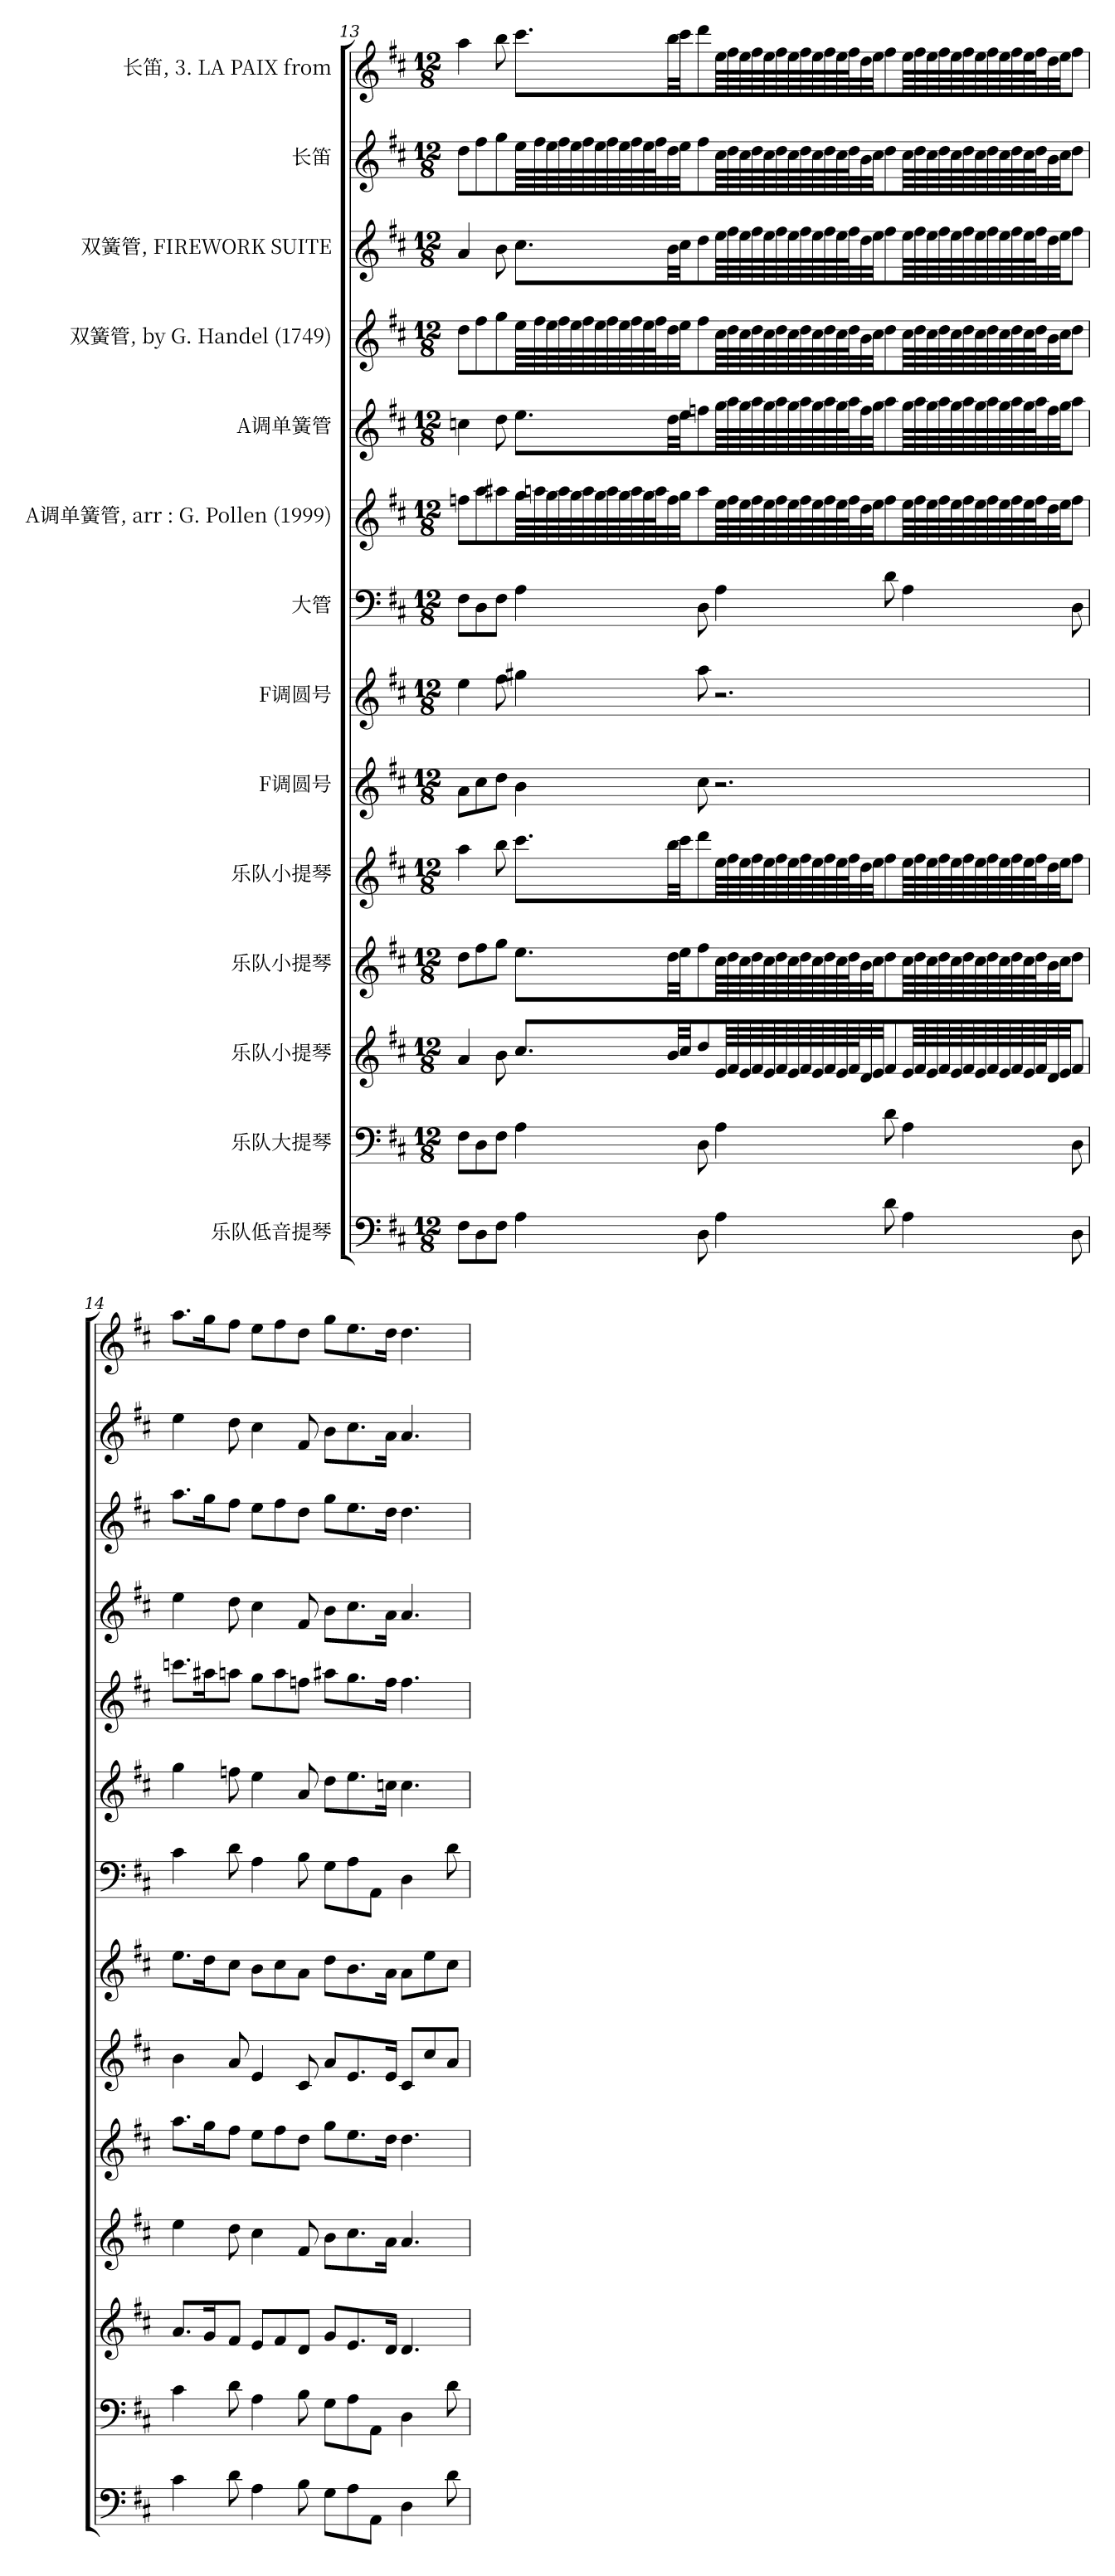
**kern	**kern	**kern	**kern	**kern	**kern	**kern	**kern	**kern	**kern	**kern	**kern	**kern	**kern
*part14	*part13	*part12	*part11	*part10	*part9	*part8	*part7	*part6	*part5	*part4	*part3	*part2	*part1
*staff14	*staff13	*staff12	*staff11	*staff10	*staff9	*staff8	*staff7	*staff6	*staff5	*staff4	*staff3	*staff2	*staff1
*I"乐队低音提琴	*I"乐队大提琴	*I"乐队小提琴	*I"乐队小提琴	*I"乐队小提琴	*I"F调圆号	*I"F调圆号	*I"大管	*I"A调单簧管, arr : G. Pollen (1999)	*I"A调单簧管	*I"双簧管, by G. Handel (1749)	*I"双簧管, FIREWORK SUITE	*I"长笛	*I"长笛, 3. LA PAIX from
!!LO:PB:g=z
*clefF4	*clefF4	*clefG2	*clefG2	*clefG2	*clefG2	*clefG2	*clefF4	*clefG2	*clefG2	*clefG2	*clefG2	*clefG2	*clefG2
*ITrd7c12	*	*	*	*	*ITrd4c7	*ITrd4c7	*	*ITrd2c3	*ITrd2c3	*	*	*	*
*k[f#c#]	*k[f#c#]	*k[f#c#]	*k[f#c#]	*k[f#c#]	*k[f#]	*k[f#]	*k[f#c#]	*k[f#c#g#d#a#]	*k[f#c#g#d#a#]	*k[f#c#]	*k[f#c#]	*k[f#c#]	*k[f#c#]
*M12/8	*M12/8	*M12/8	*M12/8	*M12/8	*M12/8	*M12/8	*M12/8	*M12/8	*M12/8	*M12/8	*M12/8	*M12/8	*M12/8
*MM52	*MM52	*MM52	*MM52	*MM52	*MM52	*MM52	*MM52	*MM52	*MM52	*MM52	*MM52	*MM52	*MM52
=13	=13	=13	=13	=13	=13	=13	=13	=13	=13	=13	=13	=13	=13
8FF#\L	8F#\L	4a/	8dd\L	4aa\	8d\L	4a\	8F#\L	8ddn\L	4an\	8dd\L	4a/	8dd\L	4aa\
8DD\	8D\	.	8ff#\	.	8f#\	.	8D\	8ff#\	.	8ff#\	.	8ff#\	.
8FF#\J	8F#\J	8b\	8gg\J	8bb\	8g\J	8b\	8F#\J	8ff##X\	8b\	8gg\	8b\	8gg\	8bb\
4AA\	4A\	8.cc#/L	8.ee\L	8.ccc#\L	4e\	4cc#X\	4A\	64ee\LLL	8.cc#\L	64ee\LLL	8.cc#\L	64ee\LLL	8.ccc#\L
.	.	.	.	.	.	.	.	64ff#X\	.	64ff#\	.	64ff#\	.
.	.	.	.	.	.	.	.	64ee\	.	64ee\	.	64ee\	.
.	.	.	.	.	.	.	.	64ff#\	.	64ff#\	.	64ff#\	.
.	.	.	.	.	.	.	.	64ee\	.	64ee\	.	64ee\	.
.	.	.	.	.	.	.	.	64ff#\	.	64ff#\	.	64ff#\	.
.	.	.	.	.	.	.	.	64ee\	.	64ee\	.	64ee\	.
.	.	.	.	.	.	.	.	64ff#\	.	64ff#\	.	64ff#\	.
.	.	.	.	.	.	.	.	64ee\	.	64ee\	.	64ee\	.
.	.	.	.	.	.	.	.	64ff#\	.	64ff#\	.	64ff#\	.
.	.	.	.	.	.	.	.	64ee\	.	64ee\	.	64ee\	.
.	.	.	.	.	.	.	.	64ff#\J	.	64ff#\J	.	64ff#\J	.
.	.	32b/LL	32dd\LL	32bb\LL	.	.	.	32dd\	32b\LL	32dd\	32b\LL	32dd\	32bb\LL
.	.	32cc#/JJ	32ee\JJ	32ccc#\JJ	.	.	.	32ee\JJ	32cc#\JJ	32ee\JJ	32cc#\JJ	32ee\JJ	32ccc#\JJ
8DD\	8D\	8dd/	8ff#\	8ddd\	8f#\	8dd\	8D\	8ff#\	8ddn\	8ff#\	8dd\	8ff#\	8ddd\
4AA\	4A\	64e/LLL	64cc#\LLL	64ee\LLL	2.r	2.r	4A\	64cc#\LLL	64ee\LLL	64cc#\LLL	64ee\LLL	64cc#\LLL	64ee\LLL
.	.	64f#/	64dd\	64ff#\	.	.	.	64dd\	64ff#\	64dd\	64ff#\	64dd\	64ff#\
.	.	64e/	64cc#\	64ee\	.	.	.	64cc#\	64ee\	64cc#\	64ee\	64cc#\	64ee\
.	.	64f#/	64dd\	64ff#\	.	.	.	64dd\	64ff#\	64dd\	64ff#\	64dd\	64ff#\
.	.	64e/	64cc#\	64ee\	.	.	.	64cc#\	64ee\	64cc#\	64ee\	64cc#\	64ee\
.	.	64f#/	64dd\	64ff#\	.	.	.	64dd\	64ff#\	64dd\	64ff#\	64dd\	64ff#\
.	.	64e/	64cc#\	64ee\	.	.	.	64cc#\	64ee\	64cc#\	64ee\	64cc#\	64ee\
.	.	64f#/	64dd\	64ff#\	.	.	.	64dd\	64ff#\	64dd\	64ff#\	64dd\	64ff#\
.	.	64e/	64cc#\	64ee\	.	.	.	64cc#\	64ee\	64cc#\	64ee\	64cc#\	64ee\
.	.	64f#/	64dd\	64ff#\	.	.	.	64dd\	64ff#\	64dd\	64ff#\	64dd\	64ff#\
.	.	64e/	64cc#\	64ee\	.	.	.	64cc#\	64ee\	64cc#\	64ee\	64cc#\	64ee\
.	.	64f#/J	64dd\J	64ff#\J	.	.	.	64dd\J	64ff#\J	64dd\J	64ff#\J	64dd\J	64ff#\J
.	.	32d/	32b\	32dd\	.	.	.	32b\	32dd\	32b\	32dd\	32b\	32dd\
.	.	32e/JJ	32cc#\JJ	32ee\JJ	.	.	.	32cc#\JJ	32ee\JJ	32cc#\JJ	32ee\JJ	32cc#\JJ	32ee\JJ
8D\	8d\	8f#/	8dd\	8ff#\	.	.	8d\	8dd\	8ff#\	8dd\	8ff#\	8dd\	8ff#\
4AA\	4A\	64e/LLL	64cc#\LLL	64ee\LLL	.	.	4A\	64cc#\LLL	64ee\LLL	64cc#\LLL	64ee\LLL	64cc#\LLL	64ee\LLL
.	.	64f#/	64dd\	64ff#\	.	.	.	64dd\	64ff#\	64dd\	64ff#\	64dd\	64ff#\
.	.	64e/	64cc#\	64ee\	.	.	.	64cc#\	64ee\	64cc#\	64ee\	64cc#\	64ee\
.	.	64f#/	64dd\	64ff#\	.	.	.	64dd\	64ff#\	64dd\	64ff#\	64dd\	64ff#\
.	.	64e/	64cc#\	64ee\	.	.	.	64cc#\	64ee\	64cc#\	64ee\	64cc#\	64ee\
.	.	64f#/	64dd\	64ff#\	.	.	.	64dd\	64ff#\	64dd\	64ff#\	64dd\	64ff#\
.	.	64e/	64cc#\	64ee\	.	.	.	64cc#\	64ee\	64cc#\	64ee\	64cc#\	64ee\
.	.	64f#/	64dd\	64ff#\	.	.	.	64dd\	64ff#\	64dd\	64ff#\	64dd\	64ff#\
.	.	64e/	64cc#\	64ee\	.	.	.	64cc#\	64ee\	64cc#\	64ee\	64cc#\	64ee\
.	.	64f#/	64dd\	64ff#\	.	.	.	64dd\	64ff#\	64dd\	64ff#\	64dd\	64ff#\
.	.	64e/	64cc#\	64ee\	.	.	.	64cc#\	64ee\	64cc#\	64ee\	64cc#\	64ee\
.	.	64f#/J	64dd\J	64ff#\J	.	.	.	64dd\J	64ff#\J	64dd\J	64ff#\J	64dd\J	64ff#\J
.	.	32d/	32b\	32dd\	.	.	.	32b\	32dd\	32b\	32dd\	32b\	32dd\
.	.	32e/JJ	32cc#\JJ	32ee\JJ	.	.	.	32cc#\JJ	32ee\JJ	32cc#\JJ	32ee\JJ	32cc#\JJ	32ee\JJ
8DD\	8D\	8f#/J	8dd\J	8ff#\J	.	.	8D\	8dd\J	8ff#\J	8dd\J	8ff#\J	8dd\J	8ff#\J
!!LO:PB:g=z
=14	=14	=14	=14	=14	=14	=14	=14	=14	=14	=14	=14	=14	=14
4C#\	4c#\	8.a/L	4ee\	8.aa\L	4e\	8.a\L	4c#\	4ee\	8.aan\L	4ee\	8.aa\L	4ee\	8.aa\L
.	.	16g/K	.	16gg\K	.	16g\K	.	.	16ff##X\K	.	16gg\K	.	16gg\K
8D\	8d\	8f#/J	8dd\	8ff#\J	8d/	8f#\J	8d\	8ddn\	8ff#X\J	8dd\	8ff#\J	8dd\	8ff#\J
*	*	*	*	*	*	*	*	*	*	*	*	*	*MM50
4AA\	4A\	8e/L	4cc#\	8ee\L	4A/	8e\L	4A\	4cc#\	8ee\L	4cc#\	8ee\L	4cc#\	8ee\L
.	.	8f#/	.	8ff#\	.	8f#\	.	.	8ff#\	.	8ff#\	.	8ff#\
8BB\	8B\	8d/J	8f#/	8dd\J	8F#/	8d\J	8B\	8f#/	8ddn\J	8f#/	8dd\J	8f#/	8dd\J
*	*	*	*	*	*	*	*	*	*	*	*	*	*MM48
8GG\L	8G\L	8g/L	8b\L	8gg\L	8d/L	8g\L	8G\L	8b\L	8ff##X\L	8b\L	8gg\L	8b\L	8gg\L
8AA\	8A\	8.e/	8.cc#\	8.ee\	8.A/	8.e\	8A\	8.cc#\	8.ee\	8.cc#\	8.ee\	8.cc#\	8.ee\
8AAA\J	8AA\J	.	.	.	.	.	8AA\J	.	.	.	.	.	.
.	.	16d/Jk	16a\Jk	16dd\Jk	16A/Jk	16d\Jk	.	16an\Jk	16dd\Jk	16a\Jk	16dd\Jk	16a\Jk	16dd\Jk
*	*	*	*	*	*	*	*	*	*	*	*	*	*MM46
4DD\	4D\	4.d/	4.a/	4.dd\	8F#/L	8d\L	4D\	4.a\	4.dd\	4.a/	4.dd\	4.a/	4.dd\
.	.	.	.	.	8f#/	8a\	.	.	.	.	.	.	.
8D\	8d\	.	.	.	8d/J	8f#\J	8d\	.	.	.	.	.	.
=	=	=	=	=	=	=	=	=	=	=	=	=	=
*-	*-	*-	*-	*-	*-	*-	*-	*-	*-	*-	*-	*-	*-
